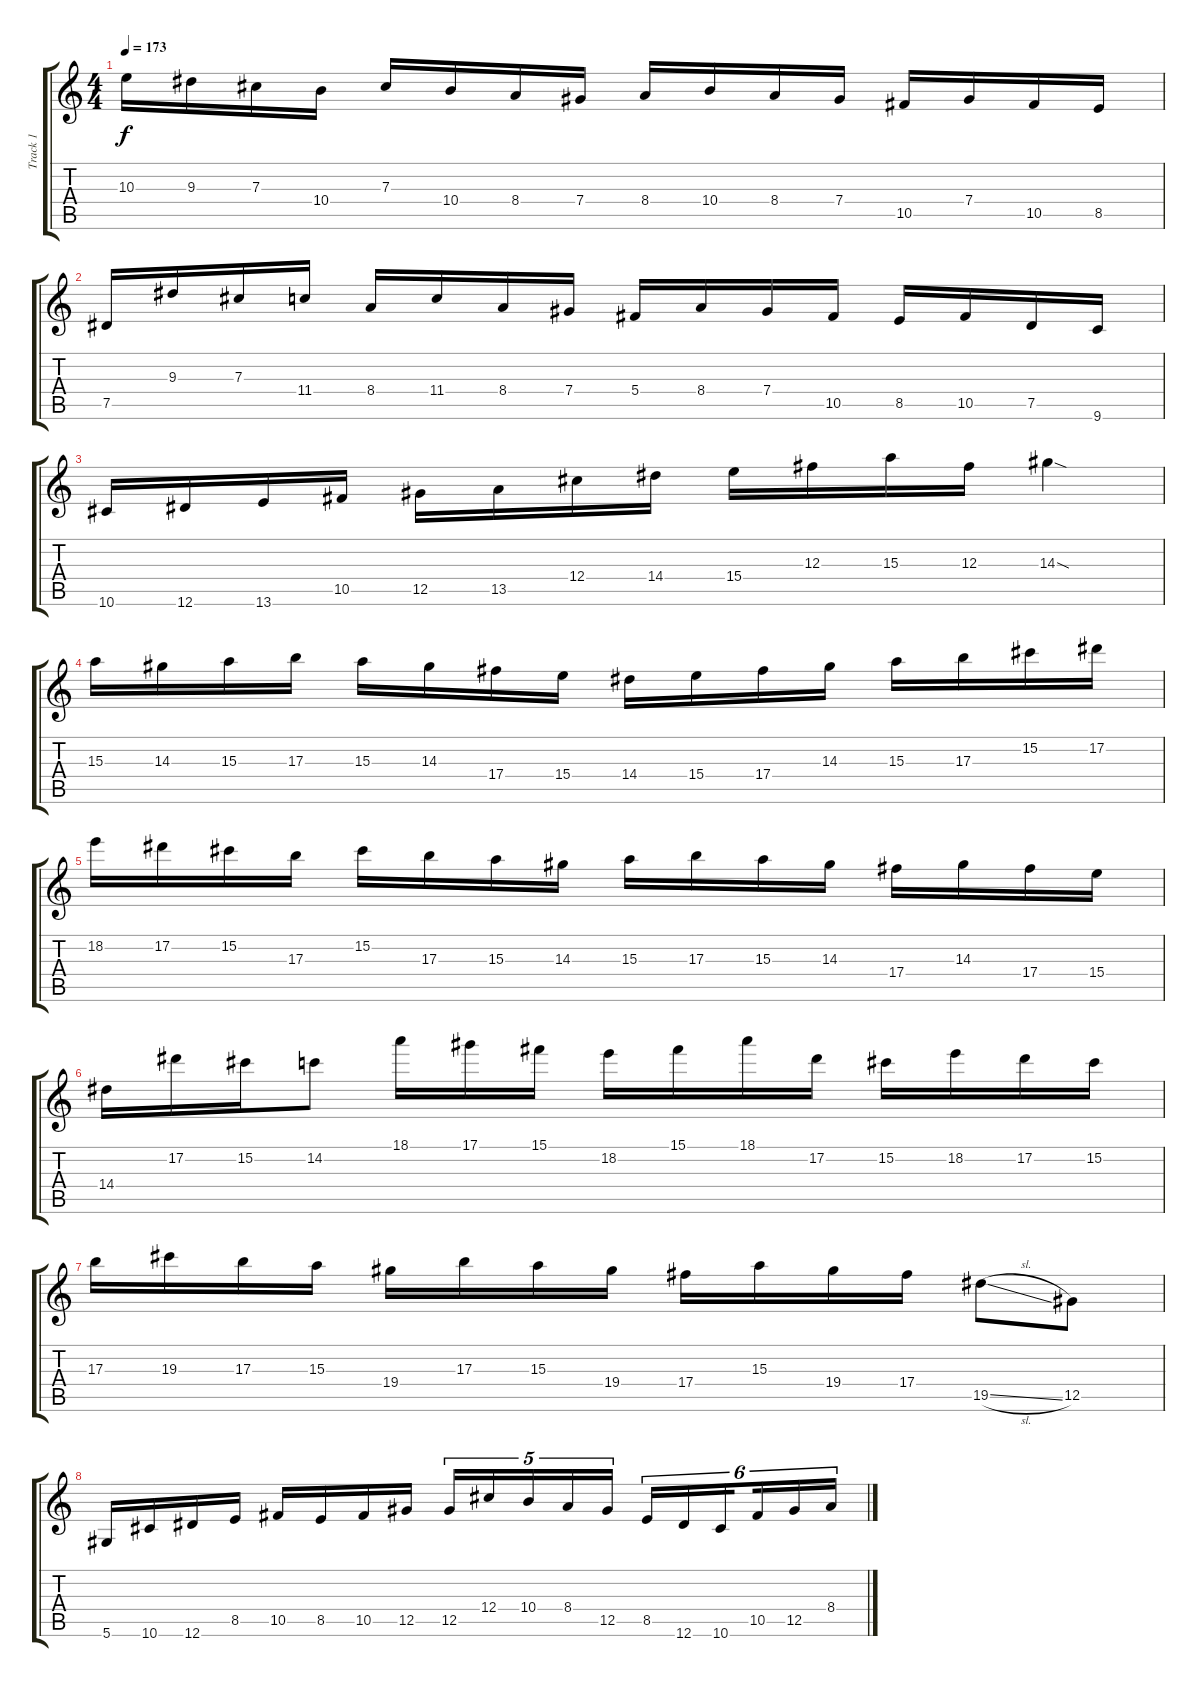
\track ("Track 1" "Track 1") {instrument overdrivenguitar}
\staff {score tabs}
\tuning (Eb4 Bb3 Gb3 Db3 Ab2 Eb2) {hide}
\ts (4 4)
\tempo 173
\clef g2
\ks c
10.3.16{dy f} 9.3.16 7.3.16 10.4.16 7.3.16 10.4.16 8.4.16 7.4.16 8.4.16 10.4.16 8.4.16 7.4.16 10.5.16 7.4.16 10.5.16 8.5.16 |
7.5.16 9.3.16 7.3.16 11.4.16 8.4.16 11.4.16 8.4.16 7.4.16 5.4.16 8.4.16 7.4.16 10.5.16 8.5.16 10.5.16 7.5.16 9.6.16 |
10.6.16 12.6.16 13.6.16 10.5.16 12.5.16 13.5.16 12.4.16 14.4.16 15.4.16 12.3.16 15.3.16 12.3.16 14.3{sod}.4 |
15.3.16 14.3.16 15.3.16 17.3.16 15.3.16 14.3.16 17.4.16 15.4.16 14.4.16 15.4.16 17.4.16 14.3.16 15.3.16 17.3.16 15.2.16 17.2.16 |
18.2.16 17.2.16 15.2.16 17.3.16 15.2.16 17.3.16 15.3.16 14.3.16 15.3.16 17.3.16 15.3.16 14.3.16 17.4.16 14.3.16 17.4.16 15.4.16 |
14.4.16 17.2.16 15.2.16 14.2.8 18.1.16 17.1.16 15.1.16 18.2.16 15.1.16 18.1.16 17.2.16 15.2.16 18.2.16 17.2.16 15.2.16 |
17.3.16 19.3.16 17.3.16 15.3.16 19.4.16 17.3.16 15.3.16 19.4.16 17.4.16 15.3.16 19.4.16 17.4.16 19.5{sl}.8 12.5.8 |
5.6.16 10.6.16 12.6.16 8.5.16 10.5.16 8.5.16 10.5.16 12.5.16 12.5.16{tu (5 4)} 12.4.16{tu (5 4)} 10.4.16{tu (5 4)} 8.4.16{tu (5 4)} 12.5.16{tu (5 4)} 8.5.16{tu (6 4)} 12.6.16{tu (6 4)} 10.6.16{tu (6 4) beam splitsecondary} 10.5.16{tu (6 4)} 12.5.16{tu (6 4)} 8.4.16{tu (6 4)}
